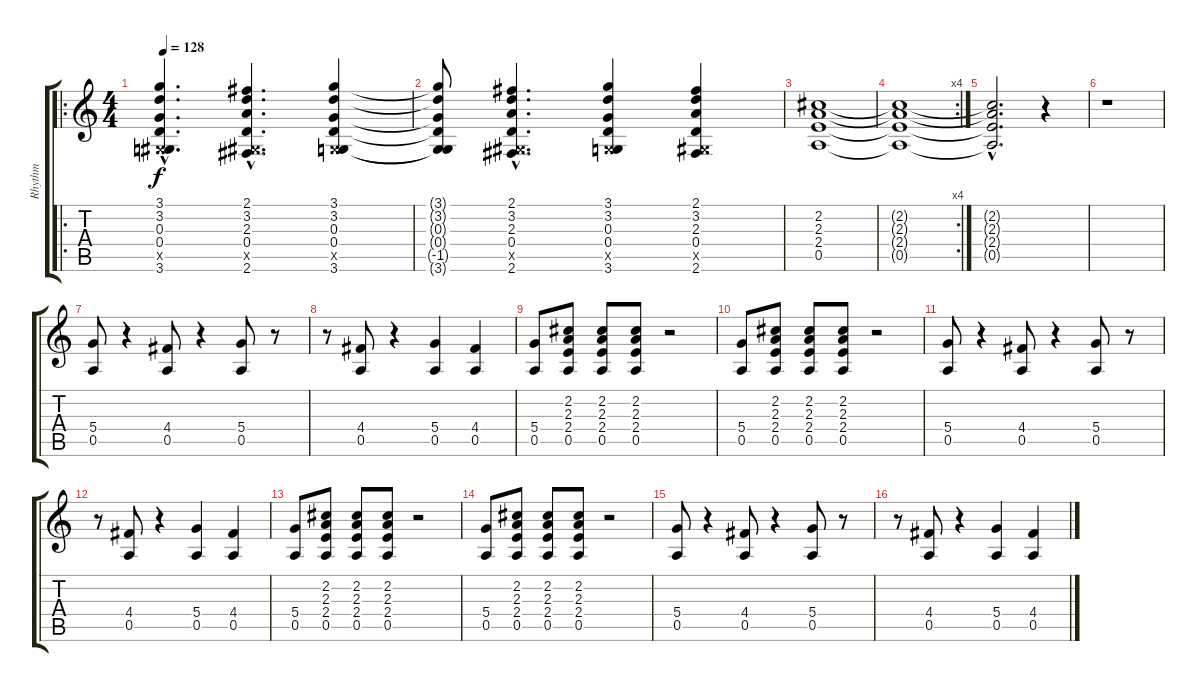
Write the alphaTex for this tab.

\track ("Rhythm" "Rhythm") {instrument overdrivenguitar}
\staff {score tabs}
\tuning (E4 B3 G3 D3 A2 E2) {hide}
\ro
\ts (4 4)
\tempo 128
\clef g2
\ks c
(3.1{hac} 3.2{hac} 0.3{hac} 0.4{hac} -1.5{hac x} 3.6{hac}).4{d dy f instrument overdrivenguitar} (2.1{hac} 3.2{hac} 2.3{hac} 0.4{hac} -1.5{hac x} 2.6{hac}).4{d} (3.1 3.2 0.3 0.4 -1.5{x} 3.6).4 |
(3.1{t} 3.2{t} 0.3{t} 0.4{t} -1.5{t} 3.6{t}).8 (2.1{hac} 3.2{hac} 2.3{hac} 0.4{hac} -1.5{hac x} 2.6{hac}).4{d} (3.1 3.2 0.3 0.4 -1.5{x} 3.6).4 (2.1 3.2 2.3 0.4 -1.5{x} 2.6).4 |
(2.2 2.3 2.4 0.5).1 |
\rc 4
(2.2{t} 2.3{t} 2.4{t} 0.5{t}).1 |
(2.2{hac t} 2.3{hac t} 2.4{hac t} 0.5{hac t}).2{d} r.4 |
r.1 |
(5.4 0.5).8 r.4 (4.4 0.5).8 r.4 (5.4 0.5).8 r.8 |
r.8 (4.4 0.5).8 r.4 (5.4 0.5).4 (4.4 0.5).4 |
(5.4 0.5).8 (2.2 2.3 2.4 0.5).8 (2.2 2.3 2.4 0.5).8 (2.2 2.3 2.4 0.5).8 r.2 |
(5.4 0.5).8 (2.2 2.3 2.4 0.5).8 (2.2 2.3 2.4 0.5).8 (2.2 2.3 2.4 0.5).8 r.2 |
(5.4 0.5).8 r.4 (4.4 0.5).8 r.4 (5.4 0.5).8 r.8 |
r.8 (4.4 0.5).8 r.4 (5.4 0.5).4 (4.4 0.5).4 |
(5.4 0.5).8 (2.2 2.3 2.4 0.5).8 (2.2 2.3 2.4 0.5).8 (2.2 2.3 2.4 0.5).8 r.2 |
(5.4 0.5).8 (2.2 2.3 2.4 0.5).8 (2.2 2.3 2.4 0.5).8 (2.2 2.3 2.4 0.5).8 r.2 |
(5.4 0.5).8 r.4 (4.4 0.5).8 r.4 (5.4 0.5).8 r.8 |
r.8 (4.4 0.5).8 r.4 (5.4 0.5).4 (4.4 0.5).4
